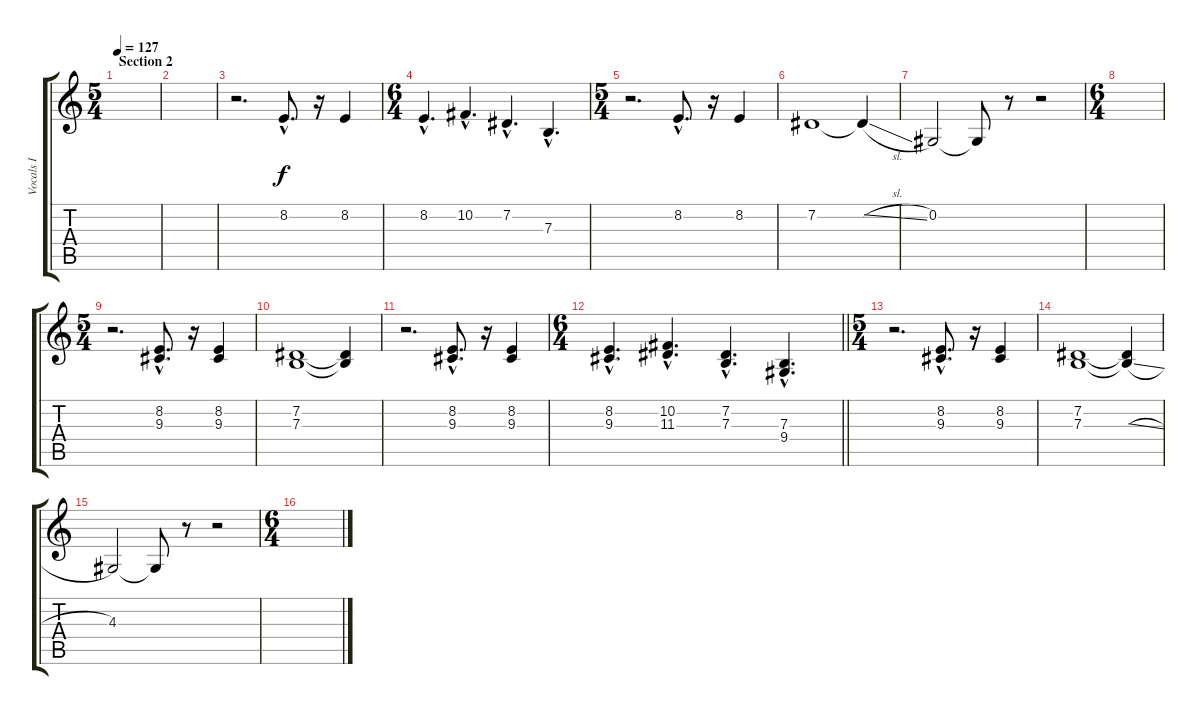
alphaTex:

\track ("Vocals I" "Vocals I") {instrument clarinet}
\staff {score tabs}
\tuning (Db4 Ab3 E3 B2 Gb2 Db2) {hide}
\ts (5 4)
\section ("" "Section 2")
\tempo 127
\clef g2
\ks c
|
|
r.2{d} 8.2{hac}.8{d} r.16 8.2.4 |
\ts (6 4)
8.2{hac}.4{d} 10.2{hac}.4{d} 7.2{hac}.4{d} 7.3{hac}.4{d} |
\ts (5 4)
r.2{d} 8.2{hac}.8{d} r.16 8.2.4 |
7.2.1 7.2{sl t}.4 |
0.2.2 0.2{t}.8 r.8 r.2 |
\ts (6 4)
|
\ts (5 4)
r.2{d} (8.2{hac} 9.3{hac}).8{d} r.16 (8.2 9.3).4 |
(7.2 7.3).1 (7.2{t} 7.3{t}).4 |
r.2{d} (8.2{hac} 9.3{hac}).8{d} r.16 (8.2 9.3).4 |
\ts (6 4)
\barLineRight lightlight
(8.2{hac} 9.3{hac}).4{d} (10.2{hac} 11.3{hac}).4{d} (7.2{hac} 7.3{hac}).4{d} (7.3{hac} 9.4{hac}).4{d} |
\ts (5 4)
r.2{d} (8.2{hac} 9.3{hac}).8{d} r.16 (8.2 9.3).4 |
(7.2 7.3).1 (7.2{t} 7.3{sl t}).4 |
4.3.2 4.3{t}.8 r.8 r.2 |
\ts (6 4)
